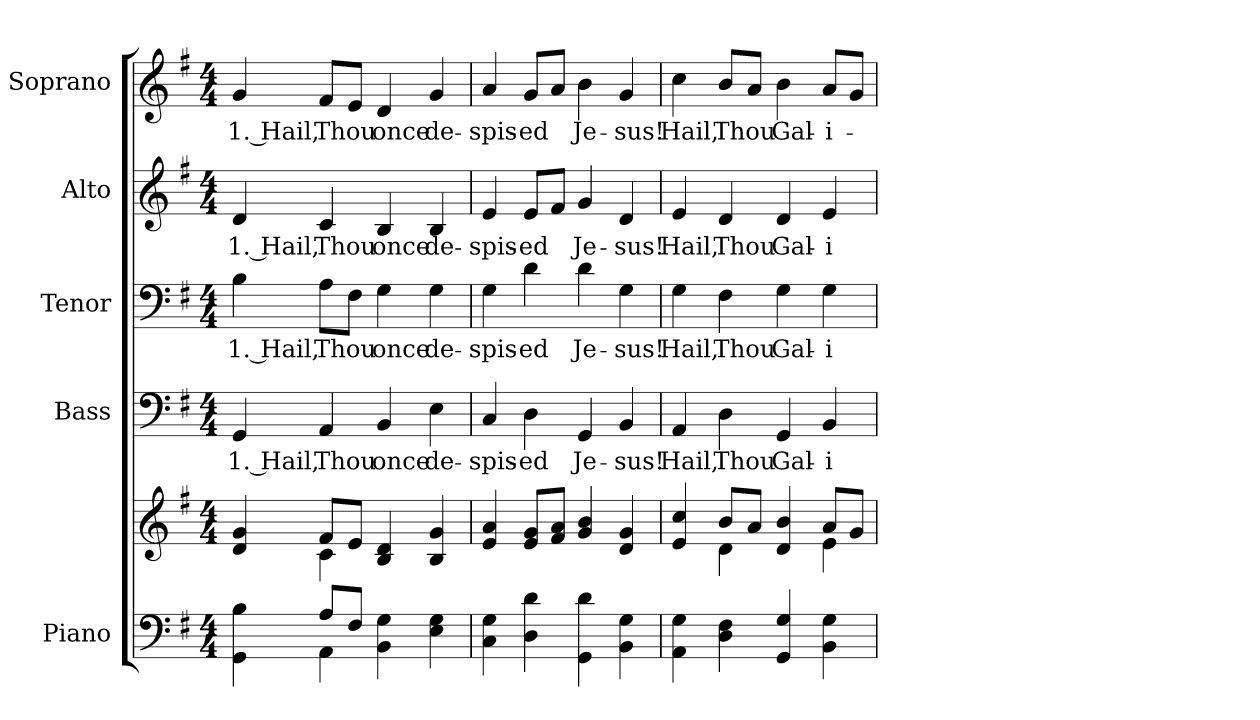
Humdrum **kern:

**kern	**kern	**kern	**text	**kern	**text	**kern	**text	**kern	**text
*part5	*part5	*part4	*part4	*part3	*part3	*part2	*part2	*part1	*part1
*staff6	*staff5	*staff4	*staff4	*staff3	*staff3	*staff2	*staff2	*staff1	*staff1
*I"Piano	*	*I"Bass	*	*I"Tenor	*	*I"Alto	*	*I"Soprano	*
*I'Pno.	*	*I'B.	*	*I'T.	*	*I'A.	*	*I'S.	*
!!LO:PB:g=z
*clefF4	*clefG2	*clefF4	*	*clefF4	*	*clefG2	*	*clefG2	*
*k[f#]	*k[f#]	*k[f#]	*	*k[f#]	*	*k[f#]	*	*k[f#]	*
*G:	*G:	*G:	*	*G:	*	*G:	*	*G:	*
*M4/4	*M4/4	*M4/4	*	*M4/4	*	*M4/4	*	*M4/4	*
*MM110	*MM110	*MM110	*	*MM110	*	*MM110	*	*MM110	*
=1	=1	=1	=1	=1	=1	=1	=1	=1	=1
*^	*^	*	*	*	*	*	*	*	*
!	!	!	!	!	!LO:LY:b:color=#000000	!	!	!	!	!	!
!	!	!	!	!	!	!	!LO:LY:b:color=#000000	!	!	!	!
!	!	!	!	!	!	!	!	!	!LO:LY:b:color=#000000	!	!
!	!	!	!	!	!	!	!	!	!	!	!LO:LY:b:color=#000000
4GGi\ 4Bi	4ryy	4di/ 4gi	4ryy	4GGi/	1. Hail,	4Bi\	1. Hail,	4di/	1. Hail,	4gi/	1. Hail,
!	!	!	!	!	!LO:LY:b:color=#000000	!	!	!	!	!	!
!	!	!	!	!	!	!	!LO:LY:b:color=#000000	!	!	!	!
!	!	!	!	!	!	!	!	!	!LO:LY:b:color=#000000	!	!
!	!	!	!	!	!	!	!	!	!	!	!LO:LY:b:color=#000000
8Ai/L	4AAi\	8f#i/L	4ci\	4AAi/	Thou	8Ai\L	Thou	4ci/	Thou	8f#i/L	Thou
8F#i/J	.	8ei/J	.	.	.	8F#i\J	.	.	.	8ei/J	.
!	!	!	!	!	!LO:LY:b:color=#000000	!	!	!	!	!	!
!	!	!	!	!	!	!	!LO:LY:b:color=#000000	!	!	!	!
!	!	!	!	!	!	!	!	!	!LO:LY:b:color=#000000	!	!
!	!	!	!	!	!	!	!	!	!	!	!LO:LY:b:color=#000000
4BBi\ 4Gi	2ryy	4Bi/ 4di	2ryy	4BBi/	once	4Gi\	once	4Bi/	once	4di/	once
!	!	!	!	!	!LO:LY:b:color=#000000	!	!	!	!	!	!
!	!	!	!	!	!	!	!LO:LY:b:color=#000000	!	!	!	!
!	!	!	!	!	!	!	!	!	!LO:LY:b:color=#000000	!	!
!	!	!	!	!	!	!	!	!	!	!	!LO:LY:b:color=#000000
4Ei\ 4Gi	.	4Bi/ 4gi	.	4Ei\	de-	4Gi\	de-	4Bi/	de-	4gi/	de-
*v	*v	*	*	*	*	*	*	*	*	*	*
*	*v	*v	*	*	*	*	*	*	*	*
=2	=2	=2	=2	=2	=2	=2	=2	=2	=2
!	!	!	!LO:LY:b:color=#000000	!	!	!	!	!	!
!	!	!	!	!	!LO:LY:b:color=#000000	!	!	!	!
!	!	!	!	!	!	!	!LO:LY:b:color=#000000	!	!
!	!	!	!	!	!	!	!	!	!LO:LY:b:color=#000000
4Ci\ 4Gi	4ei/ 4ai	4Ci/	-spis-	4Gi\	-spis-	4ei/	-spis-	4ai/	-spis-
!	!	!	!LO:LY:b:color=#000000	!	!	!	!	!	!
!	!	!	!	!	!LO:LY:b:color=#000000	!	!	!	!
!	!	!	!	!	!	!	!LO:LY:b:color=#000000	!	!
!	!	!	!	!	!	!	!	!	!LO:LY:b:color=#000000
4Di\ 4di	8ei/ 8giL	4Di\	-ed	4di\	-ed	8ei/L	-ed	8gi/L	-ed
.	8f#i/ 8aiJ	.	.	.	.	8f#i/J	.	8ai/J	.
!	!	!	!LO:LY:b:color=#000000	!	!	!	!	!	!
!	!	!	!	!	!LO:LY:b:color=#000000	!	!	!	!
!	!	!	!	!	!	!	!LO:LY:b:color=#000000	!	!
!	!	!	!	!	!	!	!	!	!LO:LY:b:color=#000000
4GGi\ 4di	4gi/ 4bi	4GGi/	Je-	4di\	Je-	4gi/	Je-	4bi\	Je-
!	!	!	!LO:LY:b:color=#000000	!	!	!	!	!	!
!	!	!	!	!	!LO:LY:b:color=#000000	!	!	!	!
!	!	!	!	!	!	!	!LO:LY:b:color=#000000	!	!
!	!	!	!	!	!	!	!	!	!LO:LY:b:color=#000000
4BBi\ 4Gi	4di/ 4gi	4BBi/	-sus!	4Gi\	-sus!	4di/	-sus!	4gi/	-sus!
!!LO:PB:g=z
=3	=3	=3	=3	=3	=3	=3	=3	=3	=3
*	*^	*	*	*	*	*	*	*	*
!	!	!	!	!LO:LY:b:color=#000000	!	!	!	!	!	!
!	!	!	!	!	!	!LO:LY:b:color=#000000	!	!	!	!
!	!	!	!	!	!	!	!	!LO:LY:b:color=#000000	!	!
!	!	!	!	!	!	!	!	!	!	!LO:LY:b:color=#000000
4AAi\ 4Gi	4ei/ 4cci	4ryy	4AAi/	Hail,	4Gi\	Hail,	4ei/	Hail,	4cci\	Hail,
!	!	!	!	!LO:LY:b:color=#000000	!	!	!	!	!	!
!	!	!	!	!	!	!LO:LY:b:color=#000000	!	!	!	!
!	!	!	!	!	!	!	!	!LO:LY:b:color=#000000	!	!
!	!	!	!	!	!	!	!	!	!	!LO:LY:b:color=#000000
4Di\ 4F#i	8bi/L	4di\	4Di\	Thou	4F#i\	Thou	4di/	Thou	8bi/L	Thou
.	8ai/J	.	.	.	.	.	.	.	8ai/J	.
!	!	!	!	!LO:LY:b:color=#000000	!	!	!	!	!	!
!	!	!	!	!	!	!LO:LY:b:color=#000000	!	!	!	!
!	!	!	!	!	!	!	!	!LO:LY:b:color=#000000	!	!
!	!	!	!	!	!	!	!	!	!	!LO:LY:b:color=#000000
4GGi/ 4Gi	4di/ 4bi	4ryy	4GGi/	Gal-	4Gi\	Gal-	4di/	Gal-	4bi\	Gal-
!	!	!	!	!LO:LY:b:color=#000000	!	!	!	!	!	!
!	!	!	!	!	!	!LO:LY:b:color=#000000	!	!	!	!
!	!	!	!	!	!	!	!	!LO:LY:b:color=#000000	!	!
!	!	!	!	!	!	!	!	!	!	!LO:LY:b:color=#000000
4BBi\ 4Gi	8ai/L	4ei\	4BBi/	-i-	4Gi\	-i-	4ei/	-i-	8ai/L	-i-
.	8gi/J	.	.	.	.	.	.	.	8gi/J	.
*	*v	*v	*	*	*	*	*	*	*	*
=	=	=	=	=	=	=	=	=	=
*-	*-	*-	*-	*-	*-	*-	*-	*-	*-
